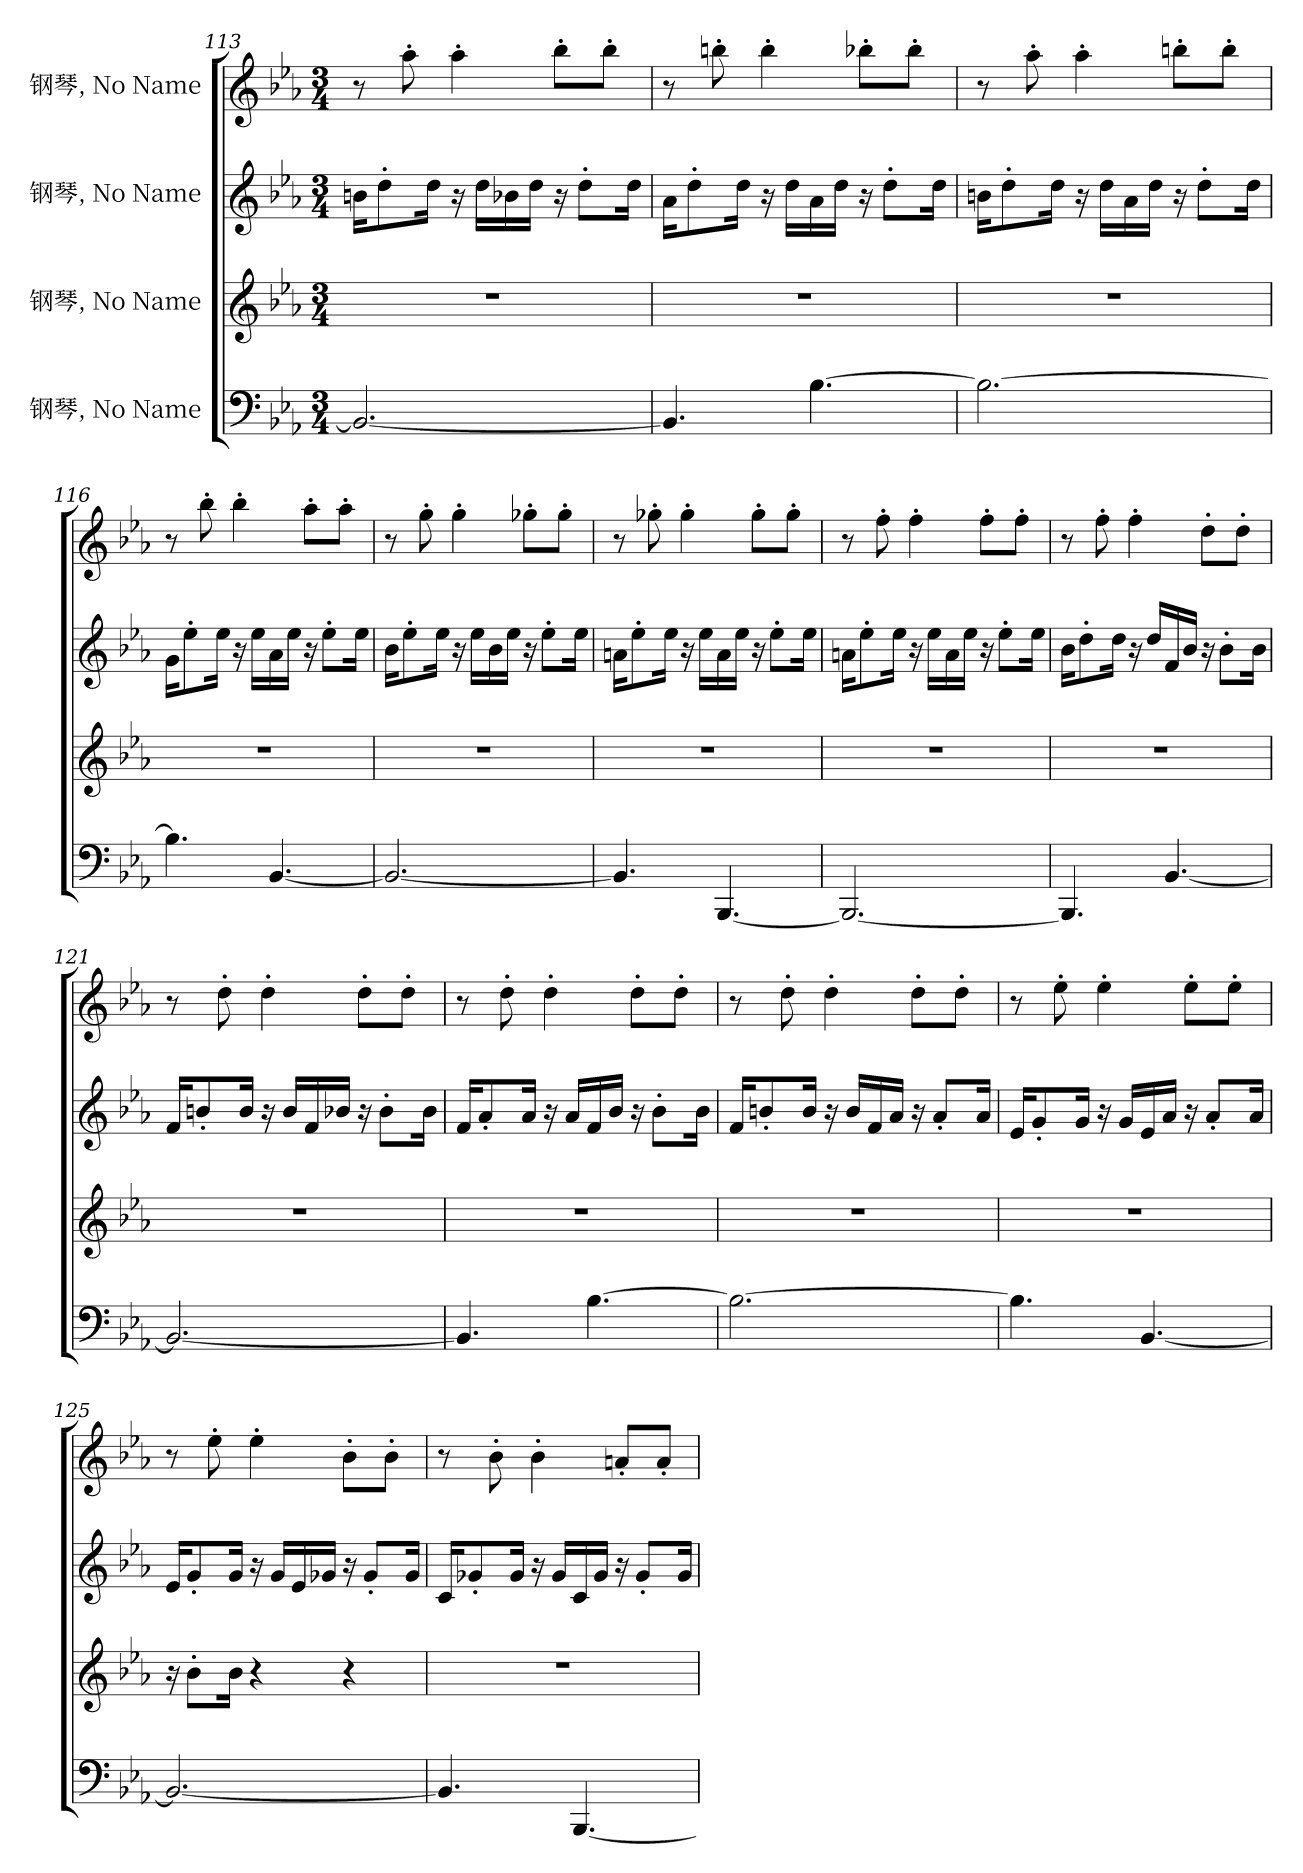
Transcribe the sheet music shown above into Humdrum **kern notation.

**kern	**kern	**kern	**kern
*part4	*part3	*part2	*part1
*staff4	*staff3	*staff2	*staff1
*I"钢琴, No Name	*I"钢琴, No Name	*I"钢琴, No Name	*I"钢琴, No Name
*clefF4	*clefG2	*clefG2	*clefG2
*k[b-e-a-]	*k[b-e-a-]	*k[b-e-a-]	*k[b-e-a-]
*M3/4	*M3/4	*M3/4	*M3/4
=113	=113	=113	=113
2.BB-/_	2.r	16bn\KL	8r
.	.	8dd'\	.
.	.	.	8aa-'\
.	.	16dd\Jk	.
.	.	16r	4aa-'\
.	.	16dd\LL	.
.	.	16b-X\	.
.	.	16dd\JJ	.
.	.	16r	8bb-'\L
.	.	8dd'\L	.
.	.	.	8bb-'\J
.	.	16dd\Jk	.
=114	=114	=114	=114
4.BB-/]	2.r	16a-\KL	8r
.	.	8dd'\	.
.	.	.	8bbn'\
.	.	16dd\Jk	.
.	.	16r	4bb'\
.	.	16dd\LL	.
[4.B-\	.	16a-\	.
.	.	16dd\JJ	.
.	.	16r	8bb-X'\L
.	.	8dd'\L	.
.	.	.	8bb-'\J
.	.	16dd\Jk	.
=115	=115	=115	=115
2.B-\_	2.r	16bn\KL	8r
.	.	8dd'\	.
.	.	.	8aa-'\
.	.	16dd\Jk	.
.	.	16r	4aa-'\
.	.	16dd\LL	.
.	.	16a-\	.
.	.	16dd\JJ	.
.	.	16r	8bbn'\L
.	.	8dd'\L	.
.	.	.	8bb'\J
.	.	16dd\Jk	.
!!LO:LB:g=z
=116	=116	=116	=116
4.B-\]	2.r	16g\KL	8r
.	.	8ee-'\	.
.	.	.	8bb-'\
.	.	16ee-\Jk	.
.	.	16r	4bb-'\
.	.	16ee-\LL	.
[4.BB-/	.	16a-\	.
.	.	16ee-\JJ	.
.	.	16r	8aa-'\L
.	.	8ee-'\L	.
.	.	.	8aa-'\J
.	.	16ee-\Jk	.
=117	=117	=117	=117
2.BB-/_	2.r	16b-\KL	8r
.	.	8ee-'\	.
.	.	.	8gg'\
.	.	16ee-\Jk	.
.	.	16r	4gg'\
.	.	16ee-\LL	.
.	.	16b-\	.
.	.	16ee-\JJ	.
.	.	16r	8gg-X'\L
.	.	8ee-'\L	.
.	.	.	8gg-'\J
.	.	16ee-\Jk	.
=118	=118	=118	=118
4.BB-/]	2.r	16an\KL	8r
.	.	8ee-'\	.
.	.	.	8gg-X'\
.	.	16ee-\Jk	.
.	.	16r	4gg-'\
.	.	16ee-\LL	.
[4.BBB-/	.	16a\	.
.	.	16ee-\JJ	.
.	.	16r	8gg-'\L
.	.	8ee-'\L	.
.	.	.	8gg-'\J
.	.	16ee-\Jk	.
=119	=119	=119	=119
2.BBB-/_	2.r	16an\KL	8r
.	.	8ee-'\	.
.	.	.	8ff'\
.	.	16ee-\Jk	.
.	.	16r	4ff'\
.	.	16ee-\LL	.
.	.	16a\	.
.	.	16ee-\JJ	.
.	.	16r	8ff'\L
.	.	8ee-'\L	.
.	.	.	8ff'\J
.	.	16ee-\Jk	.
!!LO:LB:g=z
=120	=120	=120	=120
4.BBB-/]	2.r	16b-\KL	8r
.	.	8dd'\	.
.	.	.	8ff'\
.	.	16dd\Jk	.
.	.	16r	4ff'\
.	.	16dd/LL	.
[4.BB-/	.	16f/	.
.	.	16b-/JJ	.
.	.	16r	8dd'\L
.	.	8b-'\L	.
.	.	.	8dd'\J
.	.	16b-\Jk	.
=121	=121	=121	=121
2.BB-/_	2.r	16f/KL	8r
.	.	8bn'/	.
.	.	.	8dd'\
.	.	16b/Jk	.
.	.	16r	4dd'\
.	.	16b/LL	.
.	.	16f/	.
.	.	16b-X/JJ	.
.	.	16r	8dd'\L
.	.	8b-'\L	.
.	.	.	8dd'\J
.	.	16b-\Jk	.
=122	=122	=122	=122
4.BB-/]	2.r	16f/KL	8r
.	.	8a-'/	.
.	.	.	8dd'\
.	.	16a-/Jk	.
.	.	16r	4dd'\
.	.	16a-/LL	.
[4.B-\	.	16f/	.
.	.	16b-/JJ	.
.	.	16r	8dd'\L
.	.	8b-'\L	.
.	.	.	8dd'\J
.	.	16b-\Jk	.
=123	=123	=123	=123
2.B-\_	2.r	16f/KL	8r
.	.	8bn'/	.
.	.	.	8dd'\
.	.	16b/Jk	.
.	.	16r	4dd'\
.	.	16b/LL	.
.	.	16f/	.
.	.	16a-/JJ	.
.	.	16r	8dd'\L
.	.	8a-'/L	.
.	.	.	8dd'\J
.	.	16a-/Jk	.
!!LO:PB:g=z
=124	=124	=124	=124
4.B-\]	2.r	16e-/KL	8r
.	.	8g'/	.
.	.	.	8ee-'\
.	.	16g/Jk	.
.	.	16r	4ee-'\
.	.	16g/LL	.
[4.BB-/	.	16e-/	.
.	.	16a-/JJ	.
.	.	16r	8ee-'\L
.	.	8a-'/L	.
.	.	.	8ee-'\J
.	.	16a-/Jk	.
=125	=125	=125	=125
2.BB-/_	16r	16e-/KL	8r
.	8b-'\L	8g'/	.
.	.	.	8ee-'\
.	16b-\Jk	16g/Jk	.
.	4r	16r	4ee-'\
.	.	16g/LL	.
.	.	16e-/	.
.	.	16g-X/JJ	.
.	4r	16r	8b-'\L
.	.	8g-'/L	.
.	.	.	8b-'\J
.	.	16g-/Jk	.
=126	=126	=126	=126
4.BB-/]	2.r	16c/KL	8r
.	.	8g-X'/	.
.	.	.	8b-'\
.	.	16g-/Jk	.
.	.	16r	4b-'\
.	.	16g-/LL	.
[4.BBB-/	.	16c/	.
.	.	16g-/JJ	.
.	.	16r	8an'/L
.	.	8g-'/L	.
.	.	.	8a'/J
.	.	16g-/Jk	.
=	=	=	=
*-	*-	*-	*-
